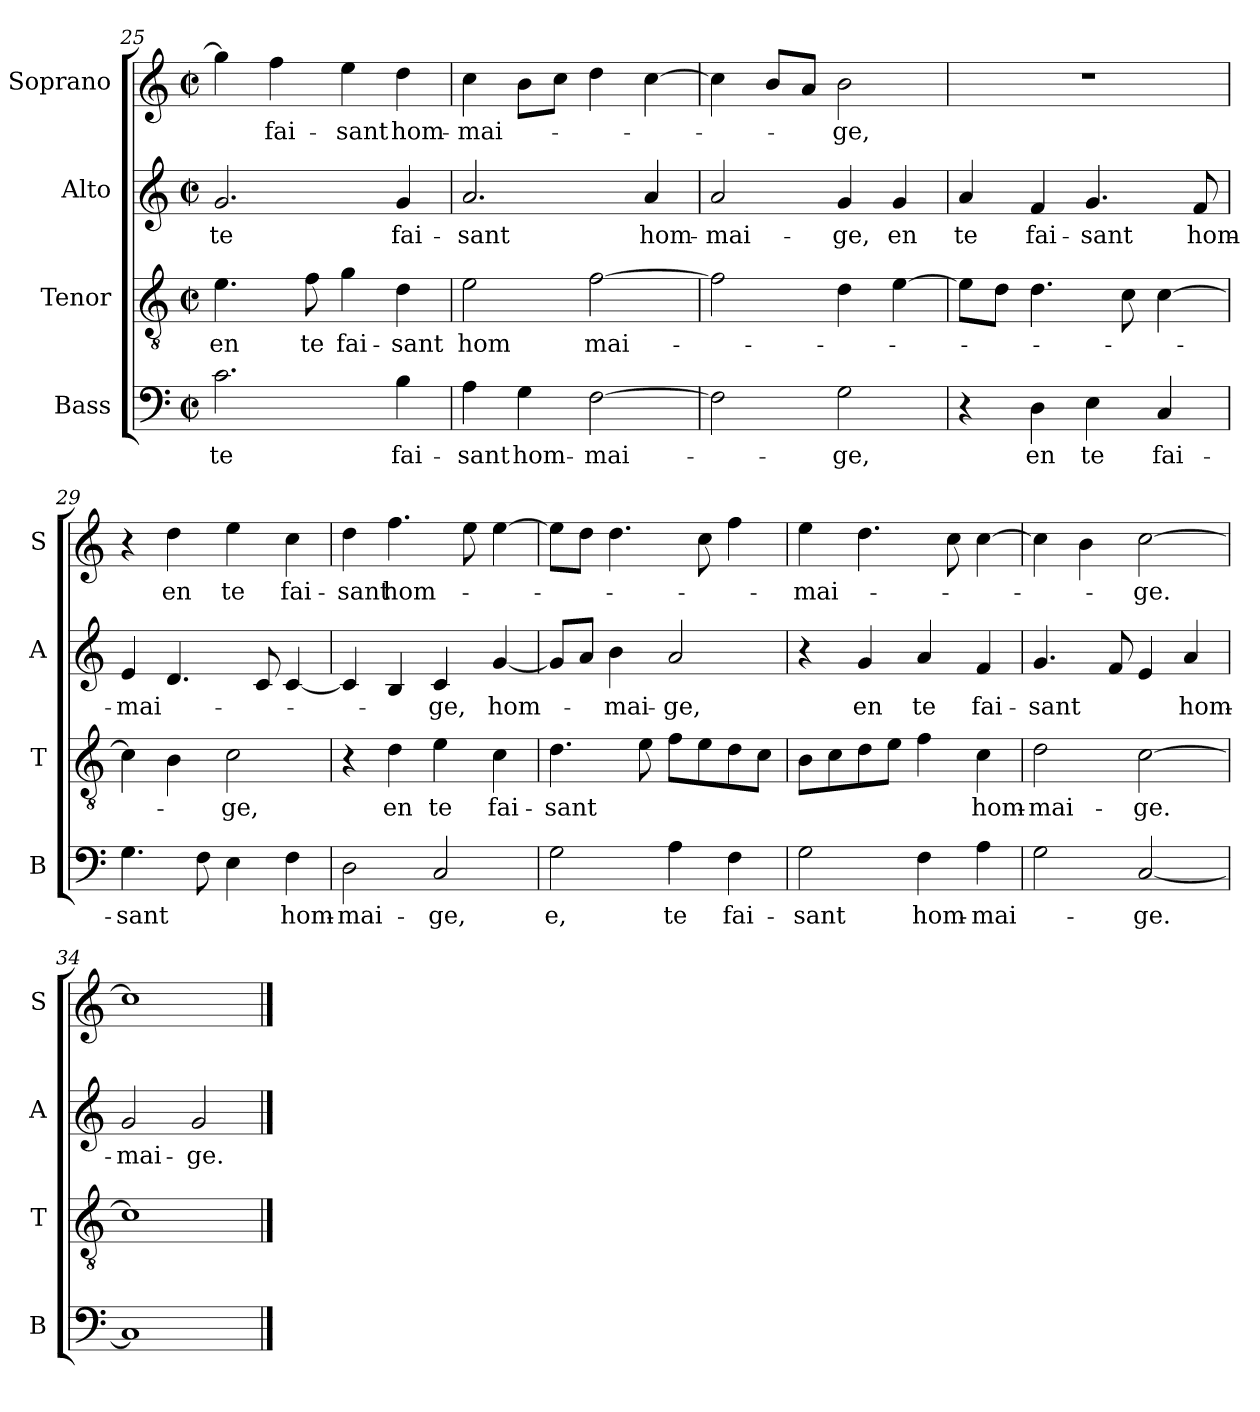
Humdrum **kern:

**kern	**text	**kern	**text	**kern	**text	**kern	**text
*part4	*part4	*part3	*part3	*part2	*part2	*part1	*part1
*staff4	*staff4	*staff3	*staff3	*staff2	*staff2	*staff1	*staff1
*I"Bass	*	*I"Tenor	*	*I"Alto	*	*I"Soprano	*
*I'B	*	*I'T	*	*I'A	*	*I'S	*
!!LO:PB:g=z
*clefF4	*	*clefGv2	*	*clefG2	*	*clefG2	*
*k[]	*	*k[]	*	*k[]	*	*k[]	*
*C:	*	*C:	*	*C:	*	*C:	*
*M2/2	*	*M2/2	*	*M2/2	*	*M2/2	*
*met(c|)	*	*met(c|)	*	*met(c|)	*	*met(c|)	*
=25	=25	=25	=25	=25	=25	=25	=25
!	!LO:LY:b	!	!LO:LY:b	!	!LO:LY:b	!	!
2.c\	te	4.e\	en	2.g/	te	4gg\]	.
!	!	!	!	!	!	!	!LO:LY:b
.	.	.	.	.	.	4ff\	fai-
!	!	!	!LO:LY:b	!	!	!	!
.	.	8f\	te	.	.	.	.
!	!	!	!LO:LY:b	!	!	!	!LO:LY:b
.	.	4g\	fai-	.	.	4ee\	-sant
!	!LO:LY:b	!	!LO:LY:b	!	!LO:LY:b	!	!LO:LY:b
4B\	fai-	4d\	-sant	4g/	fai-	4dd\	hom-
=26	=26	=26	=26	=26	=26	=26	=26
!	!LO:LY:b	!	!LO:LY:b	!	!LO:LY:b	!	!LO:LY:b
4A\	-sant	2e\	hom	2.a/	-sant	4cc\	-mai-
!	!LO:LY:b	!	!	!	!	!	!
4G\	hom-	.	.	.	.	8b\L	.
.	.	.	.	.	.	8cc\J	.
!	!LO:LY:b	!	!LO:LY:b	!	!	!	!
[2F\	-mai-	[2f\	mai-	.	.	4dd\	.
!	!	!	!	!	!LO:LY:b	!	!
.	.	.	.	4a/	hom-	[4cc\	.
=27	=27	=27	=27	=27	=27	=27	=27
!	!	!	!	!	!LO:LY:b	!	!
2F\]	.	2f\]	.	2a/	-mai-	4cc\]	.
.	.	.	.	.	.	8b/L	.
.	.	.	.	.	.	8a/J	.
!	!LO:LY:b	!	!	!	!LO:LY:b	!	!LO:LY:b
2G\	-ge,	4d\	.	4g/	-ge,	2b\	-ge,
!	!	!	!	!	!LO:LY:b	!	!
.	.	[4e\	.	4g/	en	.	.
=28	=28	=28	=28	=28	=28	=28	=28
!	!	!	!	!	!LO:LY:b	!	!
4r	.	8e\L]	.	4a/	te	1r	.
.	.	8d\J	.	.	.	.	.
!	!LO:LY:b	!	!	!	!LO:LY:b	!	!
4D\	en	4.d\	.	4f/	fai-	.	.
!	!LO:LY:b	!	!	!	!LO:LY:b	!	!
4E\	te	.	.	4.g/	-sant	.	.
.	.	8c\	.	.	.	.	.
!	!LO:LY:b	!	!	!	!	!	!
4C/	fai-	[4c\	.	.	.	.	.
!	!	!	!	!	!LO:LY:b	!	!
.	.	.	.	8f/	hom-	.	.
=29	=29	=29	=29	=29	=29	=29	=29
!	!LO:LY:b	!	!	!	!LO:LY:b	!	!
4.G\	-sant	4c\]	.	4e/	-mai-	4r	.
!	!	!	!	!	!	!	!LO:LY:b
.	.	4B\	.	4.d/	.	4dd\	en
8F\	.	.	.	.	.	.	.
!	!	!	!LO:LY:b	!	!	!	!LO:LY:b
4E\	.	2c\	-ge,	.	.	4ee\	te
.	.	.	.	8c/	.	.	.
!	!LO:LY:b	!	!	!	!	!	!LO:LY:b
4F\	hom-	.	.	[4c/	.	4cc\	fai-
!!LO:LB:g=z
=30	=30	=30	=30	=30	=30	=30	=30
!	!LO:LY:b	!	!	!	!	!	!LO:LY:b
2D\	-mai-	4r	.	4c/]	.	4dd\	-sant
!	!	!	!LO:LY:b	!	!	!	!LO:LY:b
.	.	4d\	en	4B/	.	4.ff\	hom-
!	!LO:LY:b	!	!LO:LY:b	!	!LO:LY:b	!	!
2C/	-ge,	4e\	te	4c/	-ge,	.	.
.	.	.	.	.	.	8ee\	.
!	!	!	!LO:LY:b	!	!LO:LY:b	!	!
.	.	4c\	fai-	[4g/	hom-	[4ee\	.
=31	=31	=31	=31	=31	=31	=31	=31
!	!LO:LY:b	!	!LO:LY:b	!	!	!	!
2G\	e,	4.d\	-sant	8g/L]	.	8ee\L]	.
.	.	.	.	8a/J	.	8dd\J	.
!	!	!	!	!	!LO:LY:b	!	!
.	.	.	.	4b\	-mai-	4.dd\	.
.	.	8e\	.	.	.	.	.
!	!LO:LY:b	!	!	!	!LO:LY:b	!	!
4A\	te	8f\L	.	2a/	-ge,	.	.
.	.	8e\	.	.	.	8cc\	.
!	!LO:LY:b	!	!	!	!	!	!
4F\	fai-	8d\	.	.	.	4ff\	.
.	.	8c\J	.	.	.	.	.
=32	=32	=32	=32	=32	=32	=32	=32
!	!LO:LY:b	!	!	!	!	!	!LO:LY:b
2G\	-sant	8B\L	.	4r	.	4ee\	-mai-
.	.	8c\	.	.	.	.	.
!	!	!	!	!	!LO:LY:b	!	!
.	.	8d\	.	4g/	en	4.dd\	.
.	.	8e\J	.	.	.	.	.
!	!LO:LY:b	!	!	!	!LO:LY:b	!	!
4F\	hom-	4f\	.	4a/	te	.	.
.	.	.	.	.	.	8cc\	.
!	!LO:LY:b	!	!LO:LY:b	!	!LO:LY:b	!	!
4A\	-mai-	4c\	hom-	4f/	fai-	[4cc\	.
=33	=33	=33	=33	=33	=33	=33	=33
!	!	!	!LO:LY:b	!	!LO:LY:b	!	!
2G\	.	2d\	-mai-	4.g/	-sant	4cc\]	.
.	.	.	.	.	.	4b\	.
.	.	.	.	8f/	.	.	.
!	!LO:LY:b	!	!LO:LY:b	!	!	!	!LO:LY:b
[2C/	-ge.	[2c\	-ge.	4e/	.	[2cc\	-ge.
!	!	!	!	!	!LO:LY:b	!	!
.	.	.	.	4a/	hom-	.	.
=34	=34	=34	=34	=34	=34	=34	=34
!	!	!	!	!	!LO:LY:b	!	!
1C]	.	1c]	.	2g/	-mai-	1cc]	.
!	!	!	!	!	!LO:LY:b	!	!
.	.	.	.	2g/	-ge.	.	.
==	==	==	==	==	==	==	==
*-	*-	*-	*-	*-	*-	*-	*-
